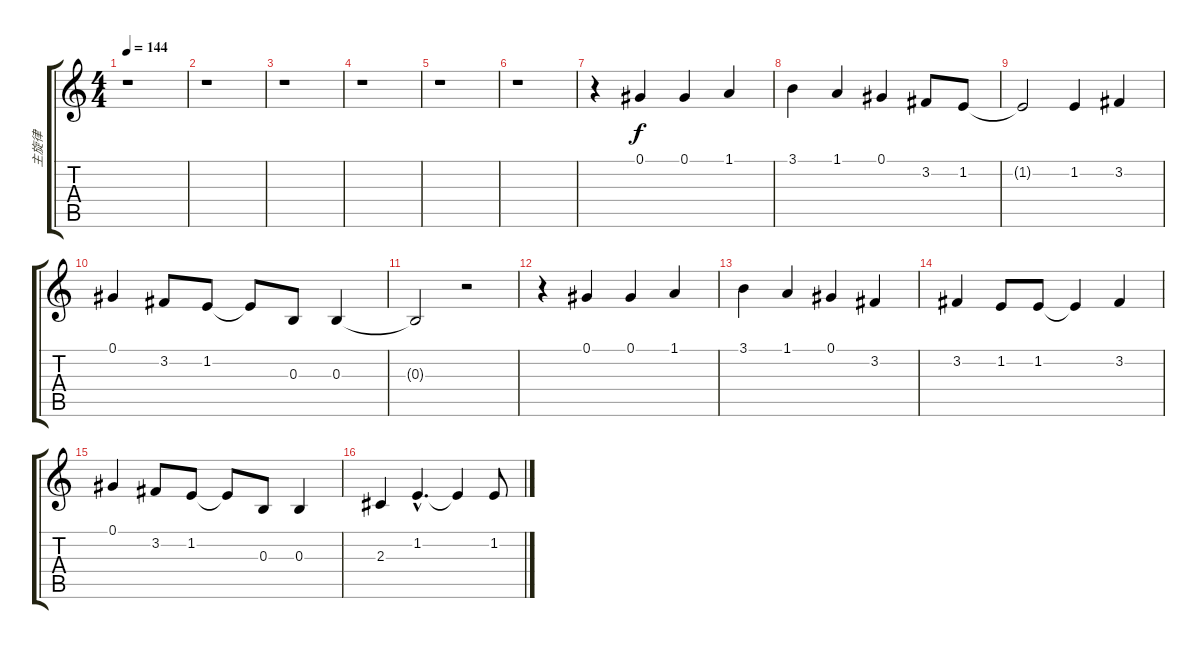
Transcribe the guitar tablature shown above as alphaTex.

\track ("主旋律" "主旋律") {instrument vibraphone}
\staff {score tabs}
\tuning (Ab4 Eb4 B3 Gb3 Db3 Ab2) {hide}
\ts (4 4)
\tempo 144
\clef g2
\ks c
r.1{dy f instrument vibraphone} |
r.1 |
r.1 |
r.1 |
r.1 |
r.1 |
r.4 0.1.4 0.1.4 1.1.4 |
3.1.4 1.1.4 0.1.4 3.2.8 1.2.8 |
1.2{t}.2 1.2.4 3.2.4 |
0.1.4 3.2.8 1.2.8 1.2{t}.8 0.3.8 0.3.4 |
0.3{t}.2 r.2 |
r.4 0.1.4 0.1.4 1.1.4 |
3.1.4 1.1.4 0.1.4 3.2.4 |
3.2.4 1.2.8 1.2.8 1.2{t}.4 3.2.4 |
0.1.4 3.2.8 1.2.8 1.2{t}.8 0.3.8 0.3.4 |
2.3.4 1.2{hac}.4{d} 1.2{t}.4 1.2.8
